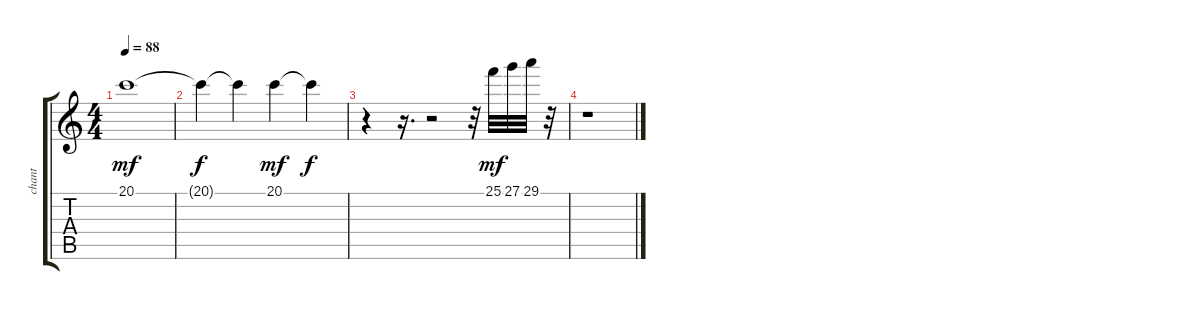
\track ("chant" "chant") {instrument choiraahs}
\staff {score tabs}
\tuning (E4 B3 G3 D3 A2 E2) {hide}
\ts (4 4)
\tempo 88
\clef g2
\ks c
20.1.1{dy mf} |
20.1{t}.4{dy f} 20.1{t}.4 20.1.4{dy mf} 20.1{t}.4{dy f} |
r.4 r.16{d} r.2 r.32 25.1.32{dy mf} 27.1.32 29.1.32 r.32 |
r.1
